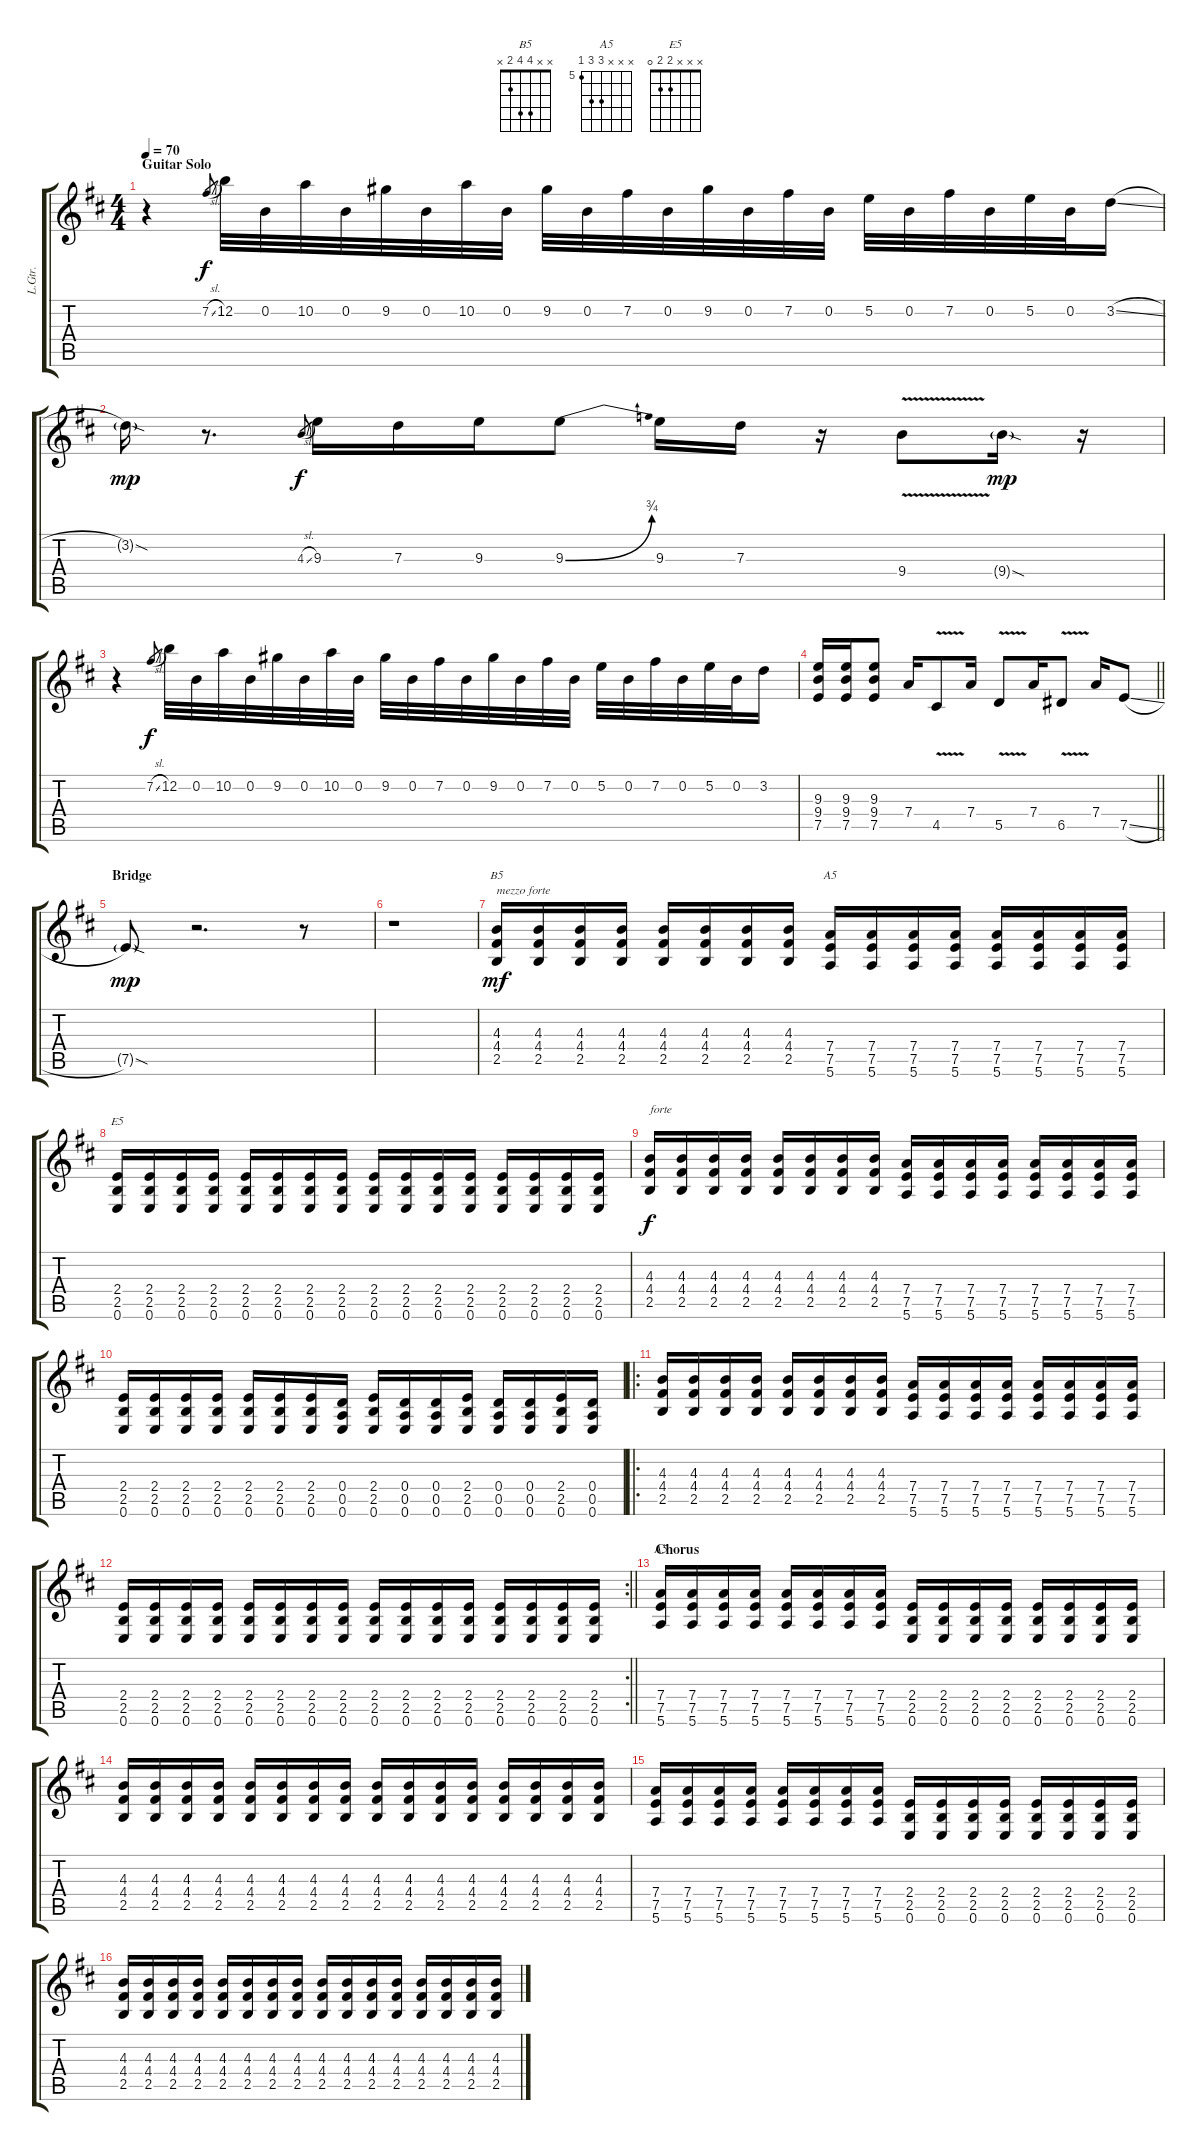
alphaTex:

\track ("L.Gtr." "L.Gtr.") {instrument distortionguitar}
\staff {score tabs}
\tuning (E4 B3 G3 D3 A2 E2) {hide}
\chord ("B5" x x 4 4 2 x) {barre 2}
\chord ("A5" x x x 7 7 5) {firstfret 5 barre 7}
\chord ("E5" x x x 2 2 0)
\chord ("A5" x x x 7 7 5) {firstfret 5 barre 5}
\ts (4 4)
\section ("" "Guitar Solo")
\tempo 70
\clef g2
\ks bminor
r.4{dy f} 7.2{sl}.8{gr} 12.2.32 0.2.32 10.2.32 0.2.32 9.2.32 0.2.32 10.2.32 0.2.32 9.2.32 0.2.32 7.2.32 0.2.32 9.2.32 0.2.32 7.2.32 0.2.32 5.2.32 0.2.32 7.2.32 0.2.32 5.2.32 0.2.32 3.2{sl}.16 |
3.2{sod g}.16{dy mp} r.8{d} 4.3{sl}.8{gr dy f} 9.3.16 7.3.16 9.3.16 9.3{be (bend 0 0 60 3)}.8 9.3.16 7.3.16 r.16 9.4{v}.8 9.4{sod g}.16{dy mp} r.16 |
r.4 7.2{sl}.8{gr dy f} 12.2.32 0.2.32 10.2.32 0.2.32 9.2.32 0.2.32 10.2.32 0.2.32 9.2.32 0.2.32 7.2.32 0.2.32 9.2.32 0.2.32 7.2.32 0.2.32 5.2.32 0.2.32 7.2.32 0.2.32 5.2.32 0.2.32 3.2.16 |
\barLineRight lightlight
(9.3 9.4 7.5).16 (9.3 9.4 7.5).16 (9.3 9.4 7.5).8 7.4.16 4.5{v}.8 7.4.16 5.5{v}.8 7.4.16 6.5{v}.8 7.4.16 7.5{sl}.8 |
\section ("" "Bridge")
7.5{sod g}.8{dy mp} r.2{d} r.8 |
r.1{volume 0} |
(4.3 4.4 2.5).16{ch "B5" txt "mezzo forte" dy mf volume 14} (4.3 4.4 2.5).16 (4.3 4.4 2.5).16 (4.3 4.4 2.5).16 (4.3 4.4 2.5).16 (4.3 4.4 2.5).16 (4.3 4.4 2.5).16 (4.3 4.4 2.5).16 (7.4 7.5 5.6).16{ch "A5"} (7.4 7.5 5.6).16 (7.4 7.5 5.6).16 (7.4 7.5 5.6).16 (7.4 7.5 5.6).16 (7.4 7.5 5.6).16 (7.4 7.5 5.6).16 (7.4 7.5 5.6).16 |
(2.4 2.5 0.6).16{ch "E5"} (2.4 2.5 0.6).16 (2.4 2.5 0.6).16 (2.4 2.5 0.6).16 (2.4 2.5 0.6).16 (2.4 2.5 0.6).16 (2.4 2.5 0.6).16 (2.4 2.5 0.6).16 (2.4 2.5 0.6).16 (2.4 2.5 0.6).16 (2.4 2.5 0.6).16 (2.4 2.5 0.6).16 (2.4 2.5 0.6).16 (2.4 2.5 0.6).16 (2.4 2.5 0.6).16 (2.4 2.5 0.6).16 |
(4.3 4.4 2.5).16{txt "forte" dy f} (4.3 4.4 2.5).16 (4.3 4.4 2.5).16 (4.3 4.4 2.5).16 (4.3 4.4 2.5).16 (4.3 4.4 2.5).16 (4.3 4.4 2.5).16 (4.3 4.4 2.5).16 (7.4 7.5 5.6).16 (7.4 7.5 5.6).16 (7.4 7.5 5.6).16 (7.4 7.5 5.6).16 (7.4 7.5 5.6).16 (7.4 7.5 5.6).16 (7.4 7.5 5.6).16 (7.4 7.5 5.6).16 |
(2.4 2.5 0.6).16 (2.4 2.5 0.6).16 (2.4 2.5 0.6).16 (2.4 2.5 0.6).16 (2.4 2.5 0.6).16 (2.4 2.5 0.6).16 (2.4 2.5 0.6).16 (0.4 0.5 0.6).16 (2.4 2.5 0.6).16 (0.4 0.5 0.6).16 (0.4 0.5 0.6).16 (2.4 2.5 0.6).16 (0.4 0.5 0.6).16 (0.4 0.5 0.6).16 (2.4 2.5 0.6).16 (0.4 0.5 0.6).16 |
\ro
(4.3 4.4 2.5).16 (4.3 4.4 2.5).16 (4.3 4.4 2.5).16 (4.3 4.4 2.5).16 (4.3 4.4 2.5).16 (4.3 4.4 2.5).16 (4.3 4.4 2.5).16 (4.3 4.4 2.5).16 (7.4 7.5 5.6).16 (7.4 7.5 5.6).16 (7.4 7.5 5.6).16 (7.4 7.5 5.6).16 (7.4 7.5 5.6).16 (7.4 7.5 5.6).16 (7.4 7.5 5.6).16 (7.4 7.5 5.6).16 |
\rc 2
\barLineRight lightlight
(2.4 2.5 0.6).16 (2.4 2.5 0.6).16 (2.4 2.5 0.6).16 (2.4 2.5 0.6).16 (2.4 2.5 0.6).16 (2.4 2.5 0.6).16 (2.4 2.5 0.6).16 (2.4 2.5 0.6).16 (2.4 2.5 0.6).16 (2.4 2.5 0.6).16 (2.4 2.5 0.6).16 (2.4 2.5 0.6).16 (2.4 2.5 0.6).16 (2.4 2.5 0.6).16 (2.4 2.5 0.6).16 (2.4 2.5 0.6).16 |
\section ("" "Chorus")
(7.4 7.5 5.6).16{ch "A5"} (7.4 7.5 5.6).16 (7.4 7.5 5.6).16 (7.4 7.5 5.6).16 (7.4 7.5 5.6).16 (7.4 7.5 5.6).16 (7.4 7.5 5.6).16 (7.4 7.5 5.6).16 (2.4 2.5 0.6).16 (2.4 2.5 0.6).16 (2.4 2.5 0.6).16 (2.4 2.5 0.6).16 (2.4 2.5 0.6).16 (2.4 2.5 0.6).16 (2.4 2.5 0.6).16 (2.4 2.5 0.6).16 |
(4.3 4.4 2.5).16 (4.3 4.4 2.5).16 (4.3 4.4 2.5).16 (4.3 4.4 2.5).16 (4.3 4.4 2.5).16 (4.3 4.4 2.5).16 (4.3 4.4 2.5).16 (4.3 4.4 2.5).16 (4.3 4.4 2.5).16 (4.3 4.4 2.5).16 (4.3 4.4 2.5).16 (4.3 4.4 2.5).16 (4.3 4.4 2.5).16 (4.3 4.4 2.5).16 (4.3 4.4 2.5).16 (4.3 4.4 2.5).16 |
(7.4 7.5 5.6).16 (7.4 7.5 5.6).16 (7.4 7.5 5.6).16 (7.4 7.5 5.6).16 (7.4 7.5 5.6).16 (7.4 7.5 5.6).16 (7.4 7.5 5.6).16 (7.4 7.5 5.6).16 (2.4 2.5 0.6).16 (2.4 2.5 0.6).16 (2.4 2.5 0.6).16 (2.4 2.5 0.6).16 (2.4 2.5 0.6).16 (2.4 2.5 0.6).16 (2.4 2.5 0.6).16 (2.4 2.5 0.6).16 |
(4.3 4.4 2.5).16 (4.3 4.4 2.5).16 (4.3 4.4 2.5).16 (4.3 4.4 2.5).16 (4.3 4.4 2.5).16 (4.3 4.4 2.5).16 (4.3 4.4 2.5).16 (4.3 4.4 2.5).16 (4.3 4.4 2.5).16 (4.3 4.4 2.5).16 (4.3 4.4 2.5).16 (4.3 4.4 2.5).16 (4.3 4.4 2.5).16 (4.3 4.4 2.5).16 (4.3 4.4 2.5).16 (4.3 4.4 2.5).16
